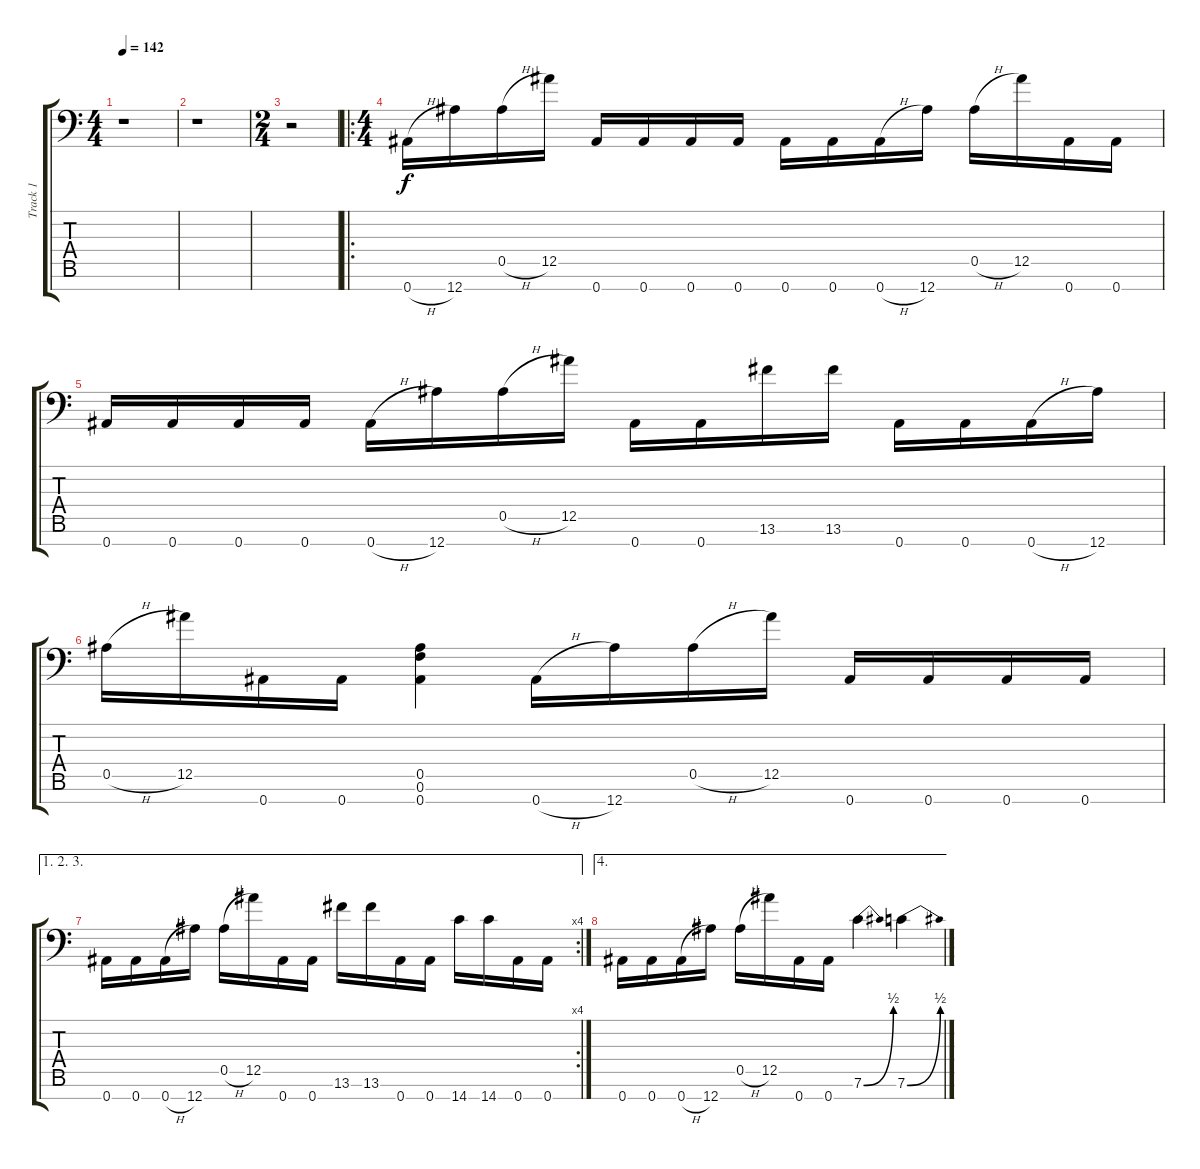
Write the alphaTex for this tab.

\track ("Track 1" "Track 1") {instrument distortionguitar}
\staff {score tabs}
\tuning (Eb4 Bb3 Gb3 Eb3 Bb2 F2 Bb1) {hide}
\ts (4 4)
\tempo 142
\clef f4
\ks c
r.1{dy f} |
r.1 |
\ts (2 4)
r.2 |
\ro
\ts (4 4)
0.7{h}.16 12.7.16 0.5{h}.16 12.5.16 0.7.16 0.7.16 0.7.16 0.7.16 0.7.16 0.7.16 0.7{h}.16 12.7.16 0.5{h}.16 12.5.16 0.7.16 0.7.16 |
0.7.16 0.7.16 0.7.16 0.7.16 0.7{h}.16 12.7.16 0.5{h}.16 12.5.16 0.7.16 0.7.16 13.6.16 13.6.16 0.7.16 0.7.16 0.7{h}.16 12.7.16 |
0.5{h}.16 12.5.16 0.7.16 0.7.16 (0.5 0.6 0.7).4 0.7{h}.16 12.7.16 0.5{h}.16 12.5.16 0.7.16 0.7.16 0.7.16 0.7.16 |
\ae (1 2 3)
\rc 4
0.7.16 0.7.16 0.7{h}.16 12.7.16 0.5{h}.16 12.5.16 0.7.16 0.7.16 13.6.16 13.6.16 0.7.16 0.7.16 14.7.16 14.7.16 0.7.16 0.7.16 |
\ae 4
0.7.16 0.7.16 0.7{h}.16 12.7.16 0.5{h}.16 12.5.16 0.7.16 0.7.16 7.6{be (bend 0 0 60 2)}.4 7.6{be (bend 0 0 60 2)}.4
